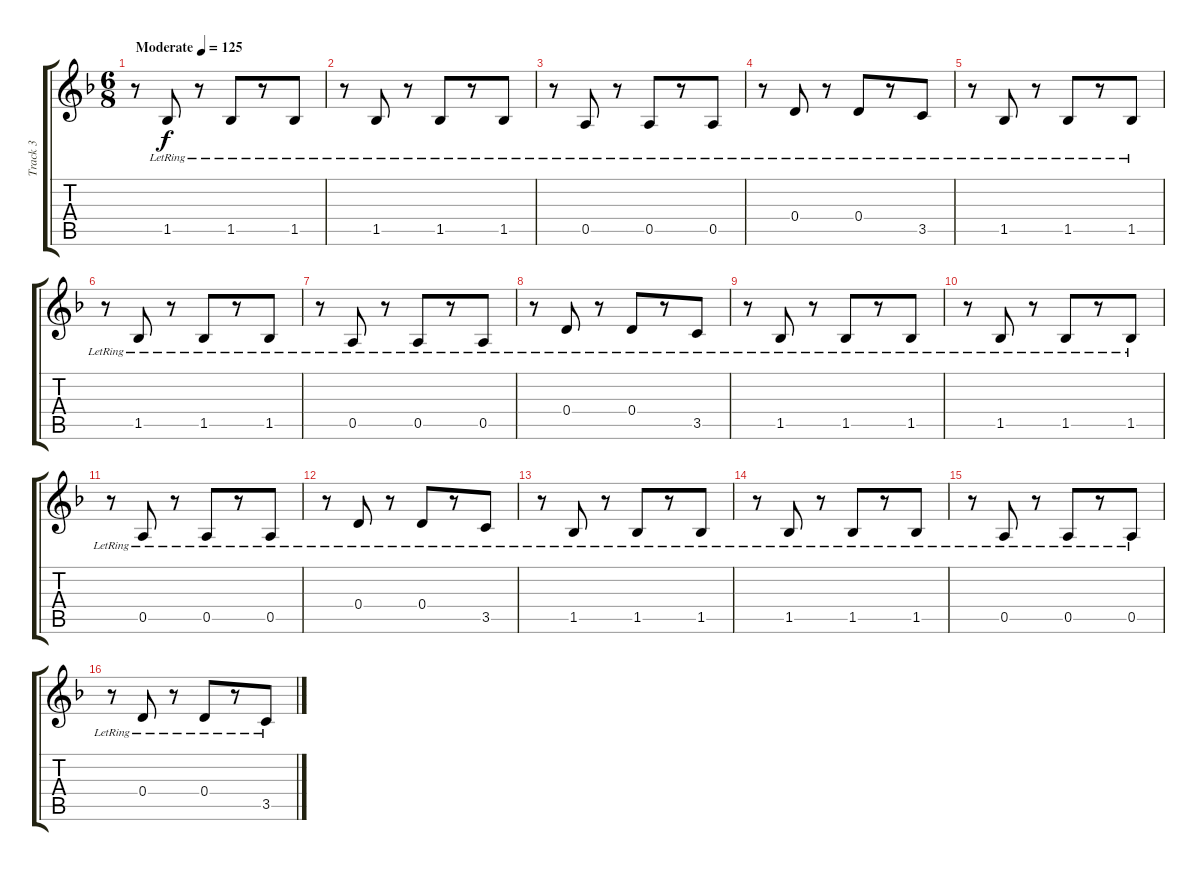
\track ("Track 3" "Track 3") {instrument acousticguitarnylon}
\staff {score tabs}
\tuning (E4 B3 G3 D3 A2 E2) {hide}
\ts (6 8)
\tempo (125 "Moderate")
\clef g2
\ks f
r.8{dy f instrument acousticguitarnylon} 1.5{lr}.8 r.8 1.5{lr}.8 r.8 1.5{lr}.8 |
r.8 1.5{lr}.8 r.8 1.5{lr}.8 r.8 1.5{lr}.8 |
r.8 0.5{lr}.8 r.8 0.5{lr}.8 r.8 0.5{lr}.8 |
r.8 0.4{lr}.8 r.8 0.4{lr}.8 r.8 3.5{lr}.8 |
r.8 1.5{lr}.8 r.8 1.5{lr}.8 r.8 1.5{lr}.8 |
r.8 1.5{lr}.8 r.8 1.5{lr}.8 r.8 1.5{lr}.8 |
r.8 0.5{lr}.8 r.8 0.5{lr}.8 r.8 0.5{lr}.8 |
r.8 0.4{lr}.8 r.8 0.4{lr}.8 r.8 3.5{lr}.8 |
r.8 1.5{lr}.8 r.8 1.5{lr}.8 r.8 1.5{lr}.8 |
r.8 1.5{lr}.8 r.8 1.5{lr}.8 r.8 1.5{lr}.8 |
r.8 0.5{lr}.8 r.8 0.5{lr}.8 r.8 0.5{lr}.8 |
r.8 0.4{lr}.8 r.8 0.4{lr}.8 r.8 3.5{lr}.8 |
r.8 1.5{lr}.8 r.8 1.5{lr}.8 r.8 1.5{lr}.8 |
r.8 1.5{lr}.8 r.8 1.5{lr}.8 r.8 1.5{lr}.8 |
r.8 0.5{lr}.8 r.8 0.5{lr}.8 r.8 0.5{lr}.8 |
r.8 0.4{lr}.8 r.8 0.4{lr}.8 r.8 3.5{lr}.8
